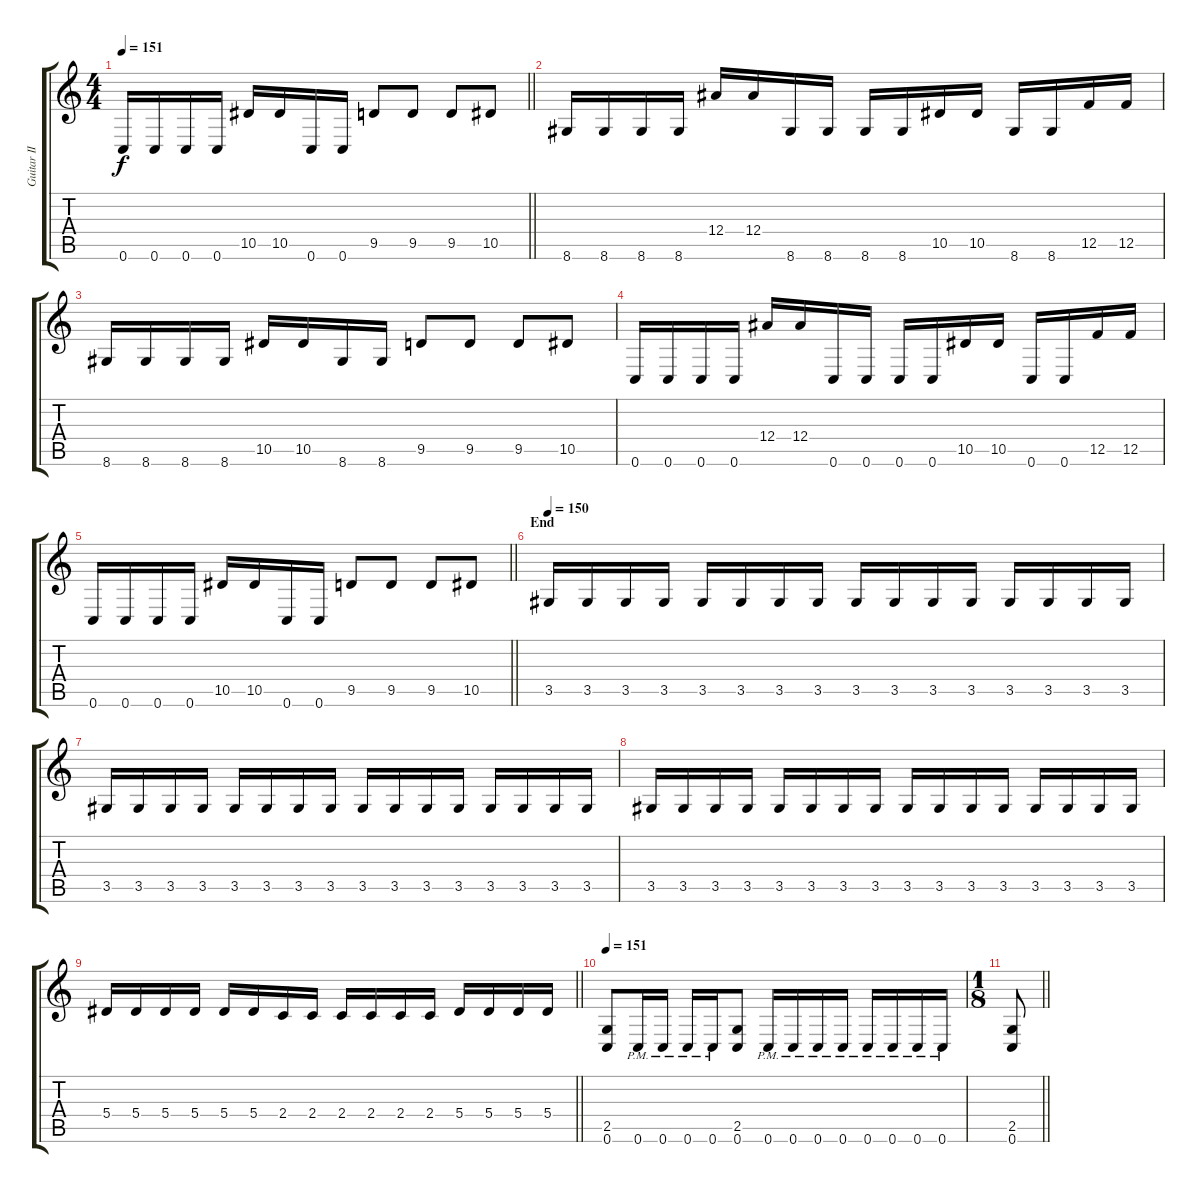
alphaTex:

\track ("Guitar II" "Guitar II") {instrument distortionguitar}
\staff {score tabs}
\tuning (C4 G3 Eb3 Bb2 F2 C2) {hide}
\ts (4 4)
\tempo 151
\clef g2
\barLineRight lightlight
\ks c
0.6.16{dy f} 0.6.16 0.6.16 0.6.16 10.5.16 10.5.16 0.6.16 0.6.16 9.5.8 9.5.8 9.5.8 10.5.8 |
\section ("" "")
8.6.16 8.6.16 8.6.16 8.6.16 12.4.16 12.4.16 8.6.16 8.6.16 8.6.16 8.6.16 10.5.16 10.5.16 8.6.16 8.6.16 12.5.16 12.5.16 |
8.6.16 8.6.16 8.6.16 8.6.16 10.5.16 10.5.16 8.6.16 8.6.16 9.5.8 9.5.8 9.5.8 10.5.8 |
0.6.16 0.6.16 0.6.16 0.6.16 12.4.16 12.4.16 0.6.16 0.6.16 0.6.16 0.6.16 10.5.16 10.5.16 0.6.16 0.6.16 12.5.16 12.5.16 |
\barLineRight lightlight
0.6.16 0.6.16 0.6.16 0.6.16 10.5.16 10.5.16 0.6.16 0.6.16 9.5.8 9.5.8 9.5.8 10.5.8 |
\section ("" "End")
\tempo 150
3.5.16 3.5.16 3.5.16 3.5.16 3.5.16 3.5.16 3.5.16 3.5.16 3.5.16 3.5.16 3.5.16 3.5.16 3.5.16 3.5.16 3.5.16 3.5.16 |
3.5.16 3.5.16 3.5.16 3.5.16 3.5.16 3.5.16 3.5.16 3.5.16 3.5.16 3.5.16 3.5.16 3.5.16 3.5.16 3.5.16 3.5.16 3.5.16 |
3.5.16 3.5.16 3.5.16 3.5.16 3.5.16 3.5.16 3.5.16 3.5.16 3.5.16 3.5.16 3.5.16 3.5.16 3.5.16 3.5.16 3.5.16 3.5.16 |
\barLineRight lightlight
5.4.16 5.4.16 5.4.16 5.4.16 5.4.16 5.4.16 2.4.16 2.4.16 2.4.16 2.4.16 2.4.16 2.4.16 5.4.16 5.4.16 5.4.16 5.4.16 |
\section ("" "")
\tempo 151
(2.5 0.6).8 0.6{pm}.16 0.6{pm}.16 0.6{pm}.16 0.6{pm}.16 (2.5 0.6).8 0.6{pm}.16 0.6{pm}.16 0.6{pm}.16 0.6{pm}.16 0.6{pm}.16 0.6{pm}.16 0.6{pm}.16 0.6{pm}.16 |
\ts (1 8)
\barLineRight lightlight
(2.5 0.6).8
